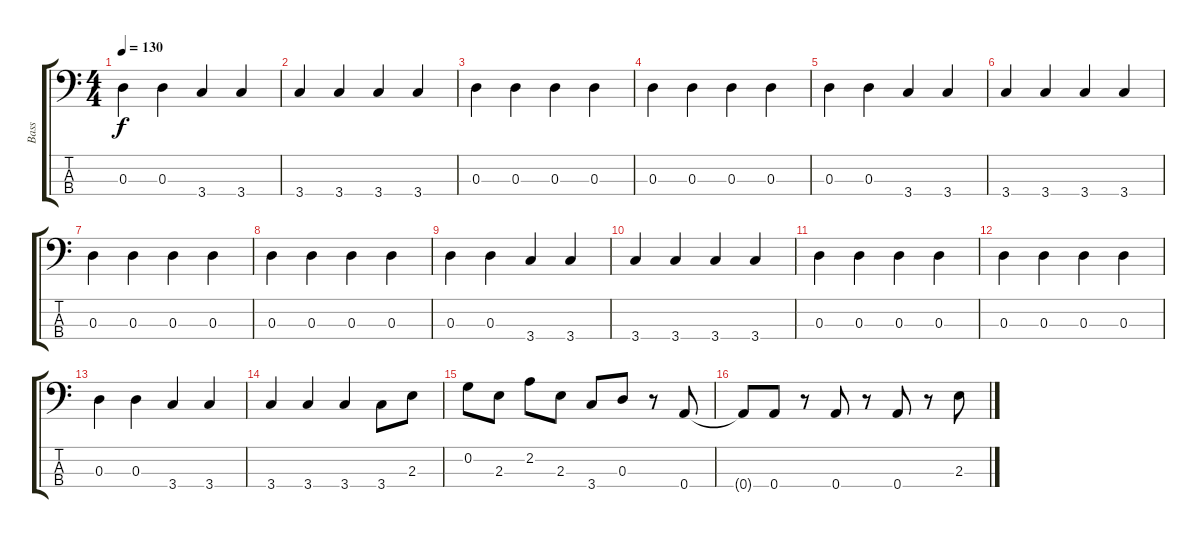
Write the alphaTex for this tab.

\track ("Bass" "Bass") {instrument electricbassfinger}
\staff {score tabs}
\tuning (C-1 G2 D2 A1) {hide}
\ts (4 4)
\tempo 130
\clef f4
\ks c
0.3.4{dy f} 0.3.4 3.4.4 3.4.4 |
3.4.4 3.4.4 3.4.4 3.4.4 |
0.3.4 0.3.4 0.3.4 0.3.4 |
0.3.4 0.3.4 0.3.4 0.3.4 |
0.3.4 0.3.4 3.4.4 3.4.4 |
3.4.4 3.4.4 3.4.4 3.4.4 |
0.3.4 0.3.4 0.3.4 0.3.4 |
0.3.4 0.3.4 0.3.4 0.3.4 |
0.3.4 0.3.4 3.4.4 3.4.4 |
3.4.4 3.4.4 3.4.4 3.4.4 |
0.3.4 0.3.4 0.3.4 0.3.4 |
0.3.4 0.3.4 0.3.4 0.3.4 |
0.3.4 0.3.4 3.4.4 3.4.4 |
3.4.4 3.4.4 3.4.4 3.4.8 2.3.8 |
0.2.8 2.3.8 2.2.8 2.3.8 3.4.8 0.3.8 r.8 0.4.8 |
0.4{t}.8 0.4.8 r.8 0.4.8 r.8 0.4.8 r.8 2.3.8
